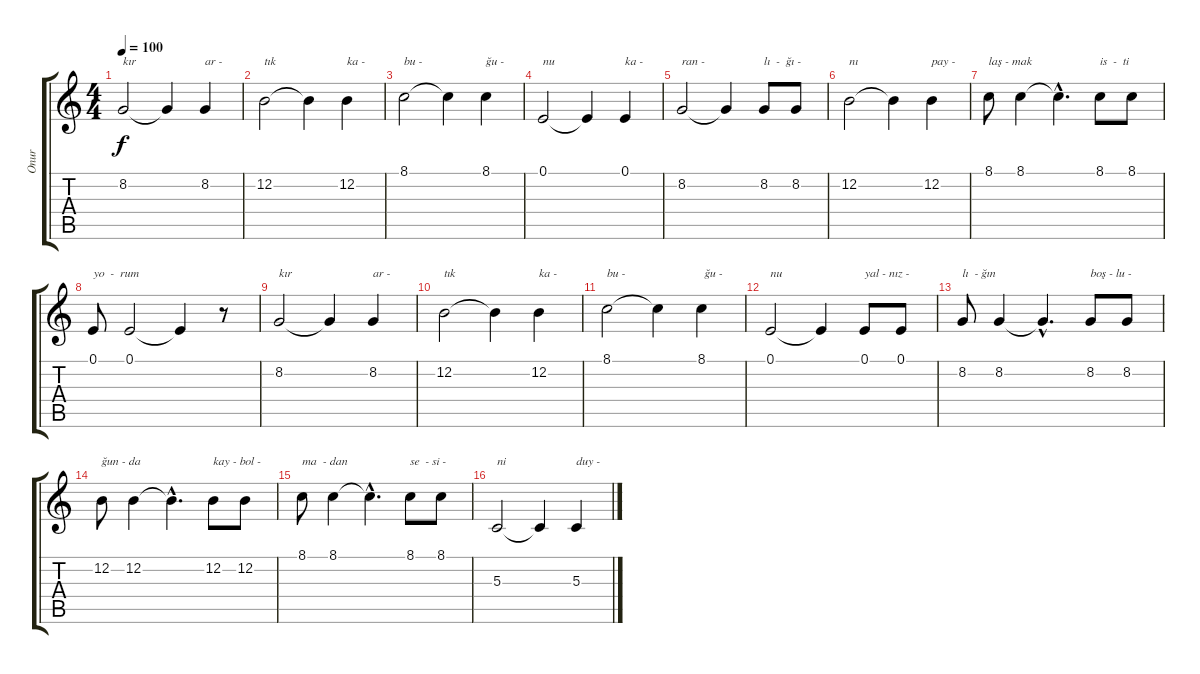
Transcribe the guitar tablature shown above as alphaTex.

\track ("Onur" "Onur") {instrument oboe}
\staff {score tabs}
\tuning (E4 B3 G3 D3 A2 E2) {hide}
\ts (4 4)
\tempo 100
\clef g2
\ks c
8.2.2{txt "kır" dy f instrument oboe} 8.2{t}.4 8.2.4{txt "ar -"} |
12.2.2{txt "tık"} 12.2{t}.4 12.2.4{txt "ka -"} |
8.1.2{txt "bu -"} 8.1{t}.4 8.1.4{txt "ğu -"} |
0.1.2{txt "nu "} 0.1{t}.4 0.1.4{txt "ka -"} |
8.2.2{txt "ran -"} 8.2{t}.4 8.2.8{txt "lı  -  ğı -"} 8.2.8 |
12.2.2{txt "nı"} 12.2{t}.4 12.2.4{txt "pay -"} |
8.1.8{txt "laş - mak"} 8.1.4 8.1{hac t}.4{d} 8.1.8{txt "is  -  ti"} 8.1.8 |
0.1.8{txt "yo  -  rum"} 0.1.2 0.1{t}.4 r.8 |
8.2.2{txt "kır"} 8.2{t}.4 8.2.4{txt "ar -"} |
12.2.2{txt "tık "} 12.2{t}.4 12.2.4{txt "ka -"} |
8.1.2{txt "bu -"} 8.1{t}.4 8.1.4{txt " ğu -"} |
0.1.2{txt "nu"} 0.1{t}.4 0.1.8{txt "yal - nız -"} 0.1.8 |
8.2.8{txt "lı  - ğın"} 8.2.4 8.2{hac t}.4{d} 8.2.8{txt "boş - lu -"} 8.2.8 |
12.2.8{txt "ğun - da"} 12.2.4 12.2{hac t}.4{d} 12.2.8{txt "kay - bol -"} 12.2.8 |
8.1.8{txt "ma  - dan"} 8.1.4 8.1{hac t}.4{d} 8.1.8{txt "se  - si -"} 8.1.8 |
5.3.2{txt "ni"} 5.3{t}.4 5.3.4{txt "duy -"}
